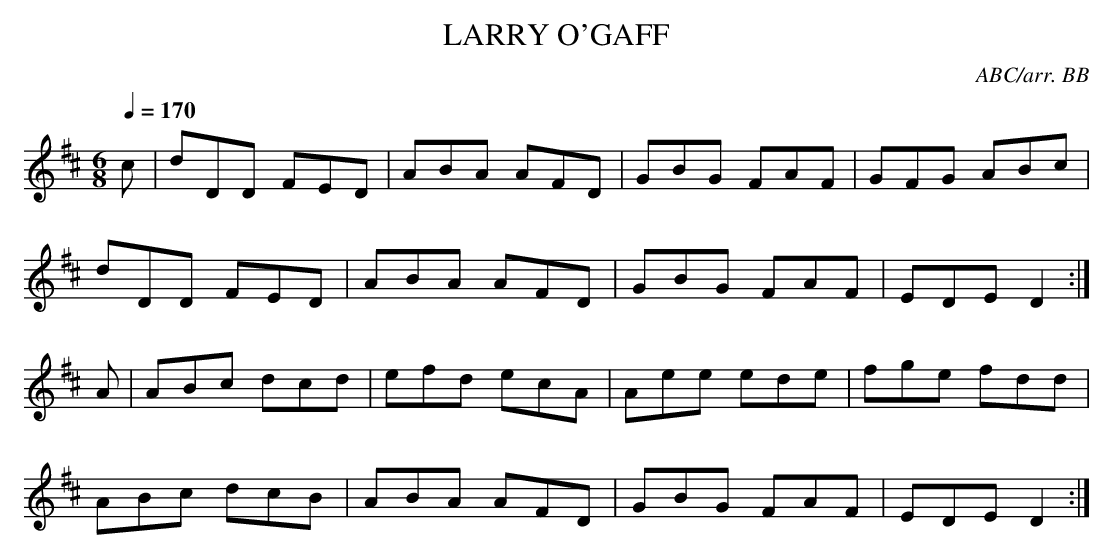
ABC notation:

X:1
T:LARRY O'GAFF
Y:"very quick"
C:ABC/arr. BB
Q:1/4=170
L:1/8
M:6/8
K:D
c|dDD FED|ABA AFD|GBG FAF|GFG ABc|
dDD FED|ABA AFD|GBG FAF|EDE D2 :|
A|ABc dcd|efd ecA|Aee ede|fge fdd|
ABc dcB|ABA AFD|GBG FAF|EDE D2 :|
